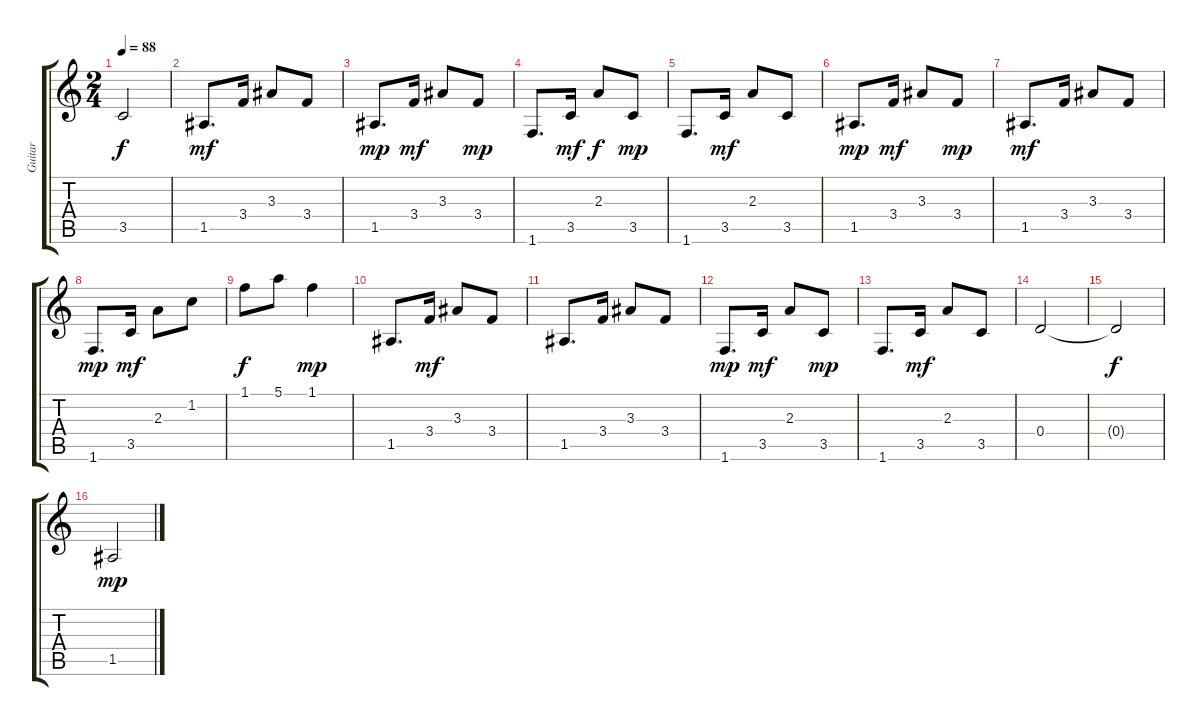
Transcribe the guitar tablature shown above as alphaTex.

\track ("Guitar" "Guitar") {instrument acousticguitarnylon}
\staff {score tabs}
\tuning (E4 B3 G3 D3 A2 E2) {hide}
\ts (2 4)
\tempo 88
\clef g2
\ks c
3.5{t}.2{dy f} |
1.5.8{d dy mf} 3.4.16 3.3.8 3.4.8 |
1.5.8{d dy mp} 3.4.16{dy mf} 3.3.8 3.4.8{dy mp} |
1.6.8{d} 3.5.16{dy mf} 2.3.8{dy f} 3.5.8{dy mp} |
1.6.8{d} 3.5.16{dy mf} 2.3.8 3.5.8 |
1.5.8{d dy mp} 3.4.16{dy mf} 3.3.8 3.4.8{dy mp} |
1.5.8{d dy mf} 3.4.16 3.3.8 3.4.8 |
1.6.8{d dy mp} 3.5.16{dy mf} 2.3.8 1.2.8 |
1.1.8{dy f} 5.1.8 1.1.4{dy mp} |
1.5.8{d} 3.4.16{dy mf} 3.3.8 3.4.8 |
1.5.8{d} 3.4.16 3.3.8 3.4.8 |
1.6.8{d dy mp} 3.5.16{dy mf} 2.3.8 3.5.8{dy mp} |
1.6.8{d} 3.5.16{dy mf} 2.3.8 3.5.8 |
0.4.2 |
0.4{t}.2{dy f} |
1.5.2{dy mp}
